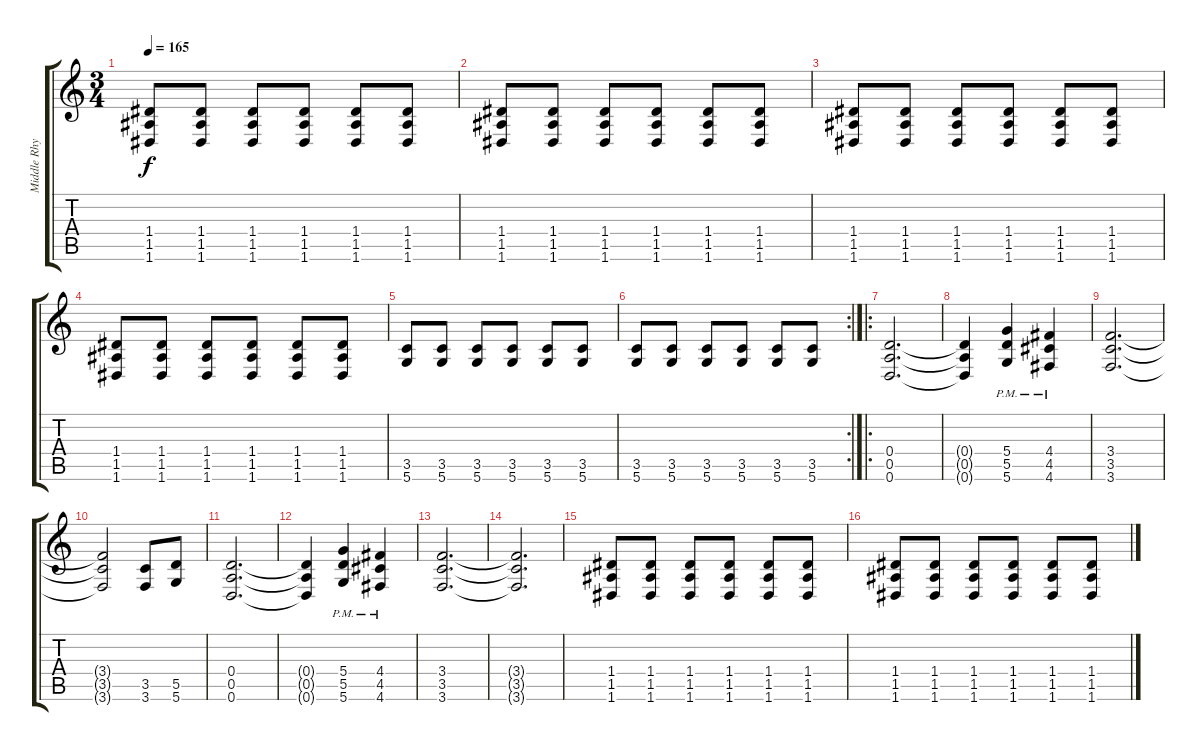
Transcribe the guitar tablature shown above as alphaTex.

\track ("Middle Rhythm" "Middle Rhy") {instrument distortionguitar}
\staff {score tabs}
\tuning (E4 B3 G3 D3 A2 D2) {hide}
\ts (3 4)
\tempo 165
\clef g2
\ks c
(1.4 1.5 1.6).8{dy f} (1.4 1.5 1.6).8 (1.4 1.5 1.6).8 (1.4 1.5 1.6).8 (1.4 1.5 1.6).8 (1.4 1.5 1.6).8 |
(1.4 1.5 1.6).8 (1.4 1.5 1.6).8 (1.4 1.5 1.6).8 (1.4 1.5 1.6).8 (1.4 1.5 1.6).8 (1.4 1.5 1.6).8 |
(1.4 1.5 1.6).8 (1.4 1.5 1.6).8 (1.4 1.5 1.6).8 (1.4 1.5 1.6).8 (1.4 1.5 1.6).8 (1.4 1.5 1.6).8 |
(1.4 1.5 1.6).8 (1.4 1.5 1.6).8 (1.4 1.5 1.6).8 (1.4 1.5 1.6).8 (1.4 1.5 1.6).8 (1.4 1.5 1.6).8 |
(3.5 5.6).8 (3.5 5.6).8 (3.5 5.6).8 (3.5 5.6).8 (3.5 5.6).8 (3.5 5.6).8 |
\rc 2
(3.5 5.6).8 (3.5 5.6).8 (3.5 5.6).8 (3.5 5.6).8 (3.5 5.6).8 (3.5 5.6).8 |
\ro
(0.4 0.5 0.6).2{d} |
(0.4{t} 0.5{t} 0.6{t}).4 (5.4{pm} 5.5{pm} 5.6{pm}).4 (4.4{pm} 4.5{pm} 4.6{pm}).4 |
(3.4 3.5 3.6).2{d} |
(3.4{t} 3.5{t} 3.6{t}).2 (3.5 3.6).8 (5.5 5.6).8 |
(0.4 0.5 0.6).2{d} |
(0.4{t} 0.5{t} 0.6{t}).4 (5.4{pm} 5.5{pm} 5.6{pm}).4 (4.4{pm} 4.5{pm} 4.6{pm}).4 |
(3.4 3.5 3.6).2{d} |
(3.4{t} 3.5{t} 3.6{t}).2{d} |
(1.4 1.5 1.6).8 (1.4 1.5 1.6).8 (1.4 1.5 1.6).8 (1.4 1.5 1.6).8 (1.4 1.5 1.6).8 (1.4 1.5 1.6).8 |
(1.4 1.5 1.6).8 (1.4 1.5 1.6).8 (1.4 1.5 1.6).8 (1.4 1.5 1.6).8 (1.4 1.5 1.6).8 (1.4 1.5 1.6).8
